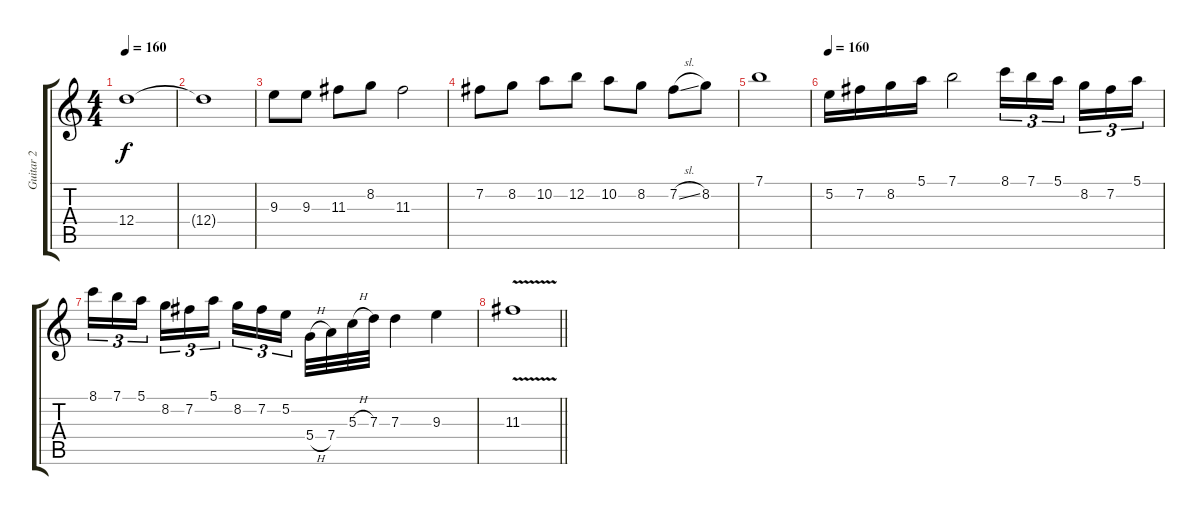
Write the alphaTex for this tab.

\track ("Guitar 2" "Guitar 2") {instrument distortionguitar}
\staff {score tabs}
\tuning (E4 B3 G3 D3 A2 E2) {hide}
\ts (4 4)
\tempo 160
\clef g2
\ks c
12.4{t}.1{dy f} |
12.4{t}.1 |
9.3.8 9.3.8 11.3.8 8.2.8 11.3.2 |
7.2.8 8.2.8 10.2.8 12.2.8 10.2.8 8.2.8 7.2{sl}.8 8.2.8 |
7.1.1 |
\tempo 160
5.2.16 7.2.16 8.2.16 5.1.16 7.1.2 8.1.16{tu (3 2)} 7.1.16{tu (3 2)} 5.1.16{tu (3 2)} 8.2.16{tu (3 2)} 7.2.16{tu (3 2)} 5.1.16{tu (3 2)} |
8.1.16{tu (3 2)} 7.1.16{tu (3 2)} 5.1.16{tu (3 2)} 8.2.16{tu (3 2)} 7.2.16{tu (3 2)} 5.1.16{tu (3 2)} 8.2.16{tu (3 2)} 7.2.16{tu (3 2)} 5.2.16{tu (3 2)} 5.4{h}.32 7.4.32 5.3{h}.32 7.3.32 7.3.4 9.3.4 |
\barLineRight lightlight
11.3{v}.1
